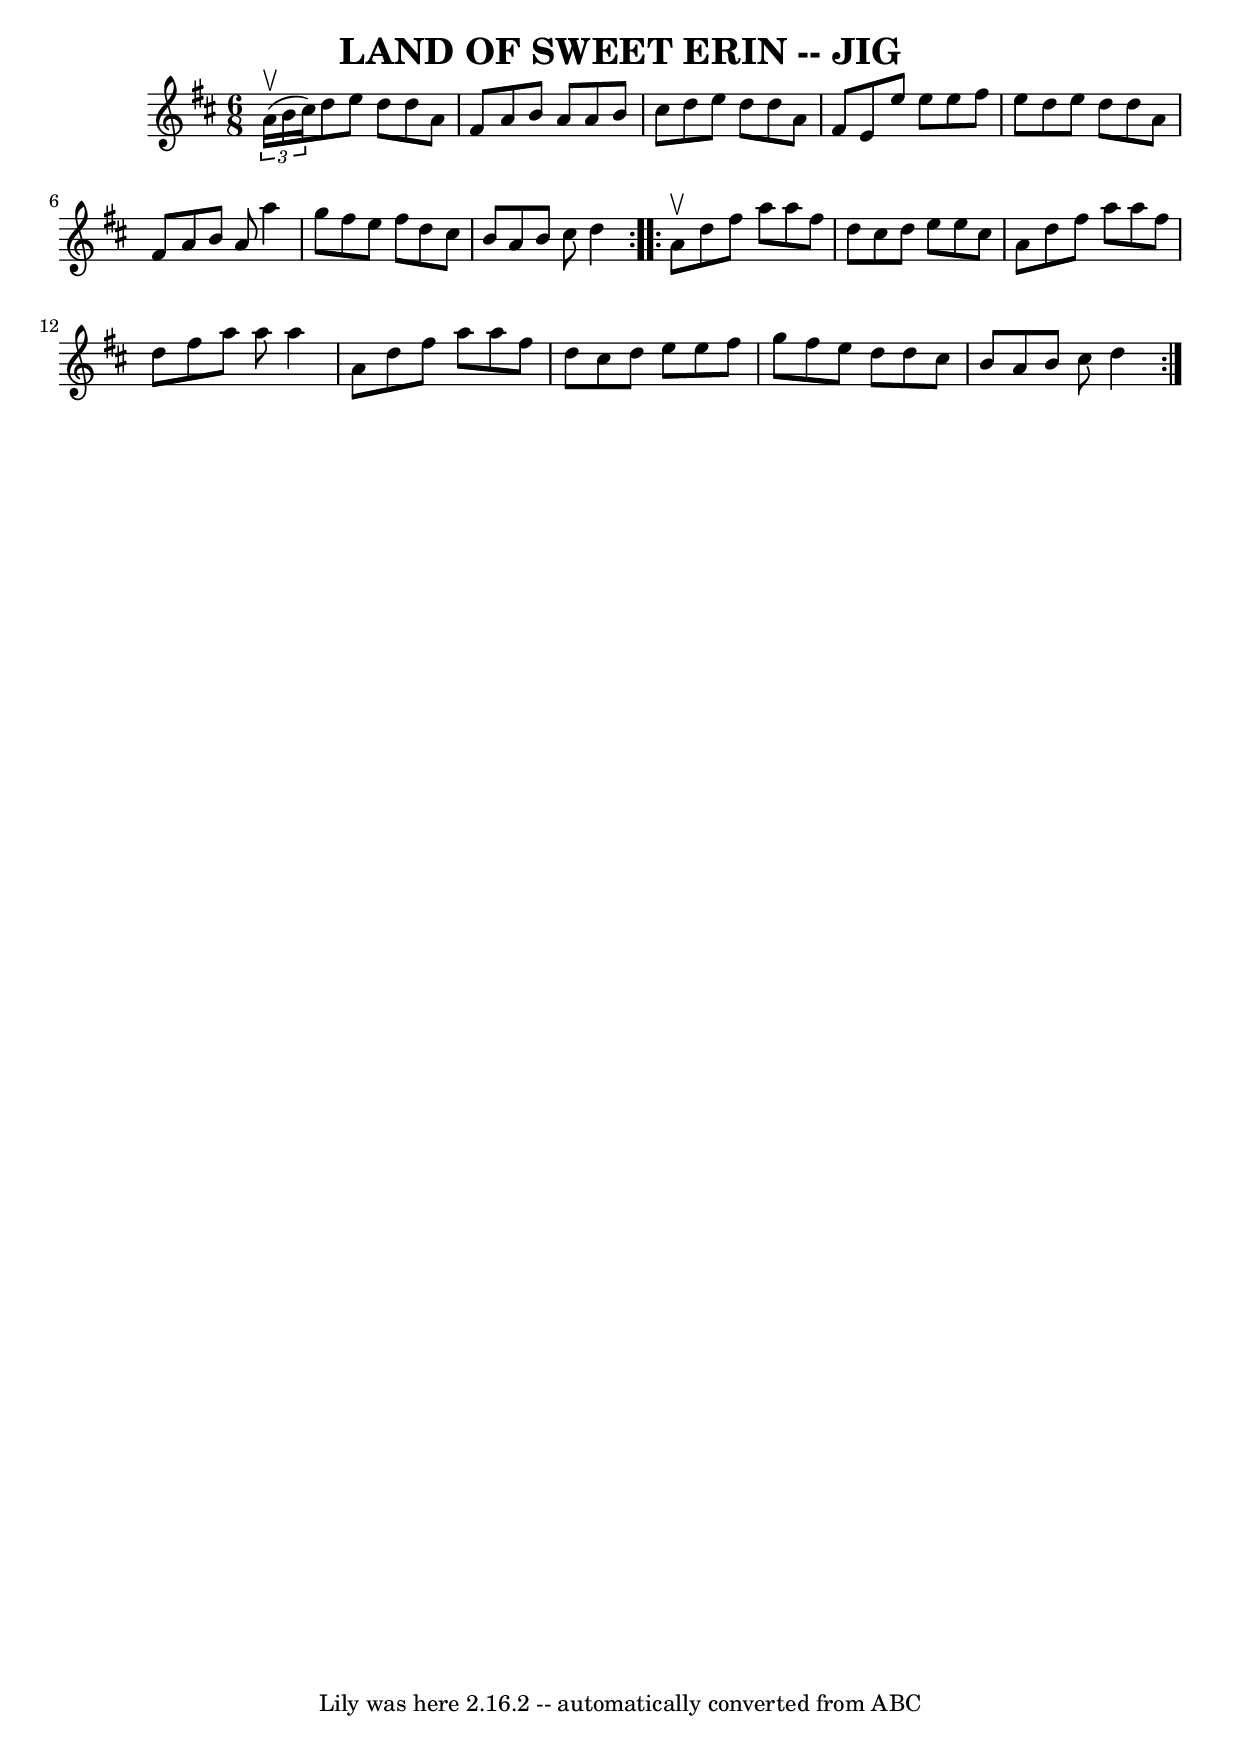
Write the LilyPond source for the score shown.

\version "2.16.2"
\include "Mammoth.ily"
\header {
  %% book = "Ryan's Mammoth Collection"
  crossRefNumber = "1"
  footnotes = "\\\\LAND OF SWEET ERIN.-First and 3d couples balance, swing to opposite\\\\places-balance there, swing to place; first couple down the centre,\\\\back-cast off, right and left."
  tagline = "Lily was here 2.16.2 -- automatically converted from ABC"
  title = "LAND OF SWEET ERIN -- JIG"

}
voicedefault =  {



  \repeat volta 2 {

    \time 6/8 
    \key d \major
    \times 2/3 { a'16^\upbow(b'16 cis''16)  	       }   |
    d''8 e''8 d''8 d''8 a'8 fis'8  |
    a'8 b'8       a'8 a'8 b'8 cis''8   |
    d''8 e''8 d''8 d''8 a'8        fis'8   |
    e'8 e''8 e''8 e''8 fis''8 e''8  |
         d''8 e''8 d''8 d''8 a'8 fis'8   |
    a'8 b'8 a'8         a''4 g''8   |
    fis''8 e''8 fis''8 d''8 cis''8 b'8   |
    a'8 b'8 cis''8 d''4  
  } 
  \repeat volta 2 {     a'8^\upbow   |
    d''8 fis''8 a''8 a''8 fis''8 d''8  |
    cis''8       d''8 e''8 e''8 cis''8 a'8   |
    d''8 fis''8 a''8         a''8 fis''8 d''8   |
    fis''8 a''8 a''8 a''4 a'8   |
    d''8 fis''8 a''8 a''8 fis''8 d''8  |
         cis''8 d''8 e''8 e''8 fis''8 g''8   |
    fis''8 e''8         d''8 d''8 cis''8 b'8   |
    a'8 b'8 cis''8 d''4  
  }   

}

\score{
  <<

    \context Staff="default"
    {
      \voicedefault 
      
    }

  >>
  \layout {
    
  }
  \midi {
  }

}
